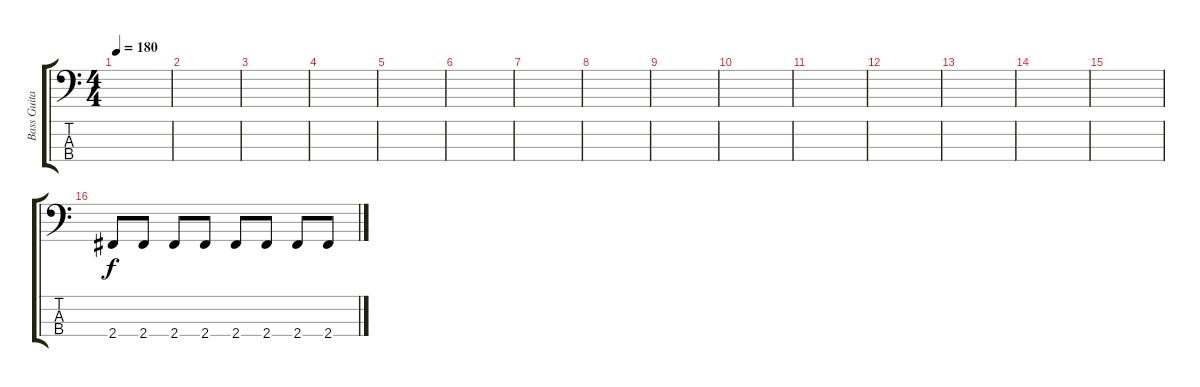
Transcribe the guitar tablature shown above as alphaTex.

\track ("Bass Guitar" "Bass Guita") {instrument electricbassfinger}
\staff {score tabs}
\tuning (G2 D2 A1 E1) {hide}
\ts (4 4)
\tempo 180
\clef f4
\ks c
|
|
|
|
|
|
|
|
|
|
|
|
|
|
|
2.4.8 2.4.8 2.4.8 2.4.8 2.4.8 2.4.8 2.4.8 2.4.8
